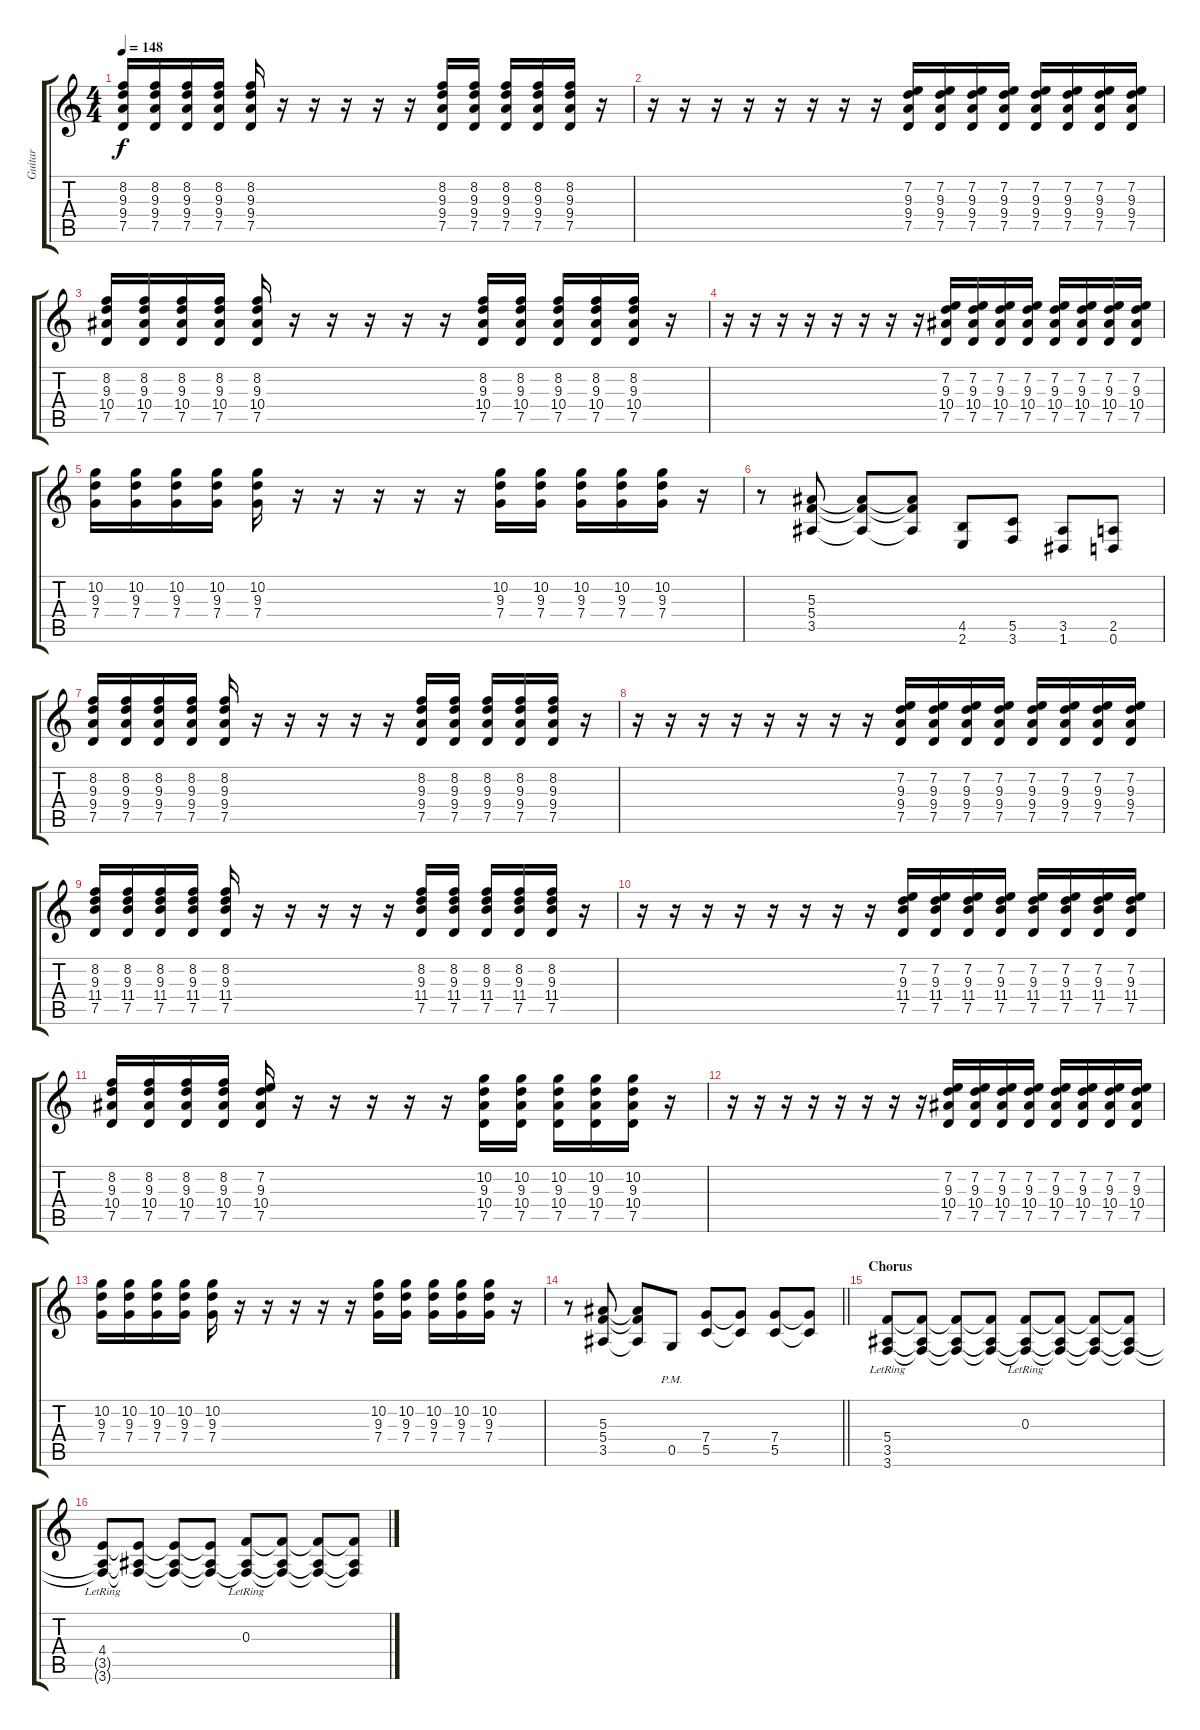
\track ("Guitar" "Guitar") {instrument overdrivenguitar}
\staff {score tabs}
\tuning (D4 A3 F3 C3 G2 D2) {hide}
\ts (4 4)
\tempo 148
\clef g2
\ks c
(8.2 9.3 9.4 7.5).16{dy f} (8.2 9.3 9.4 7.5).16 (8.2 9.3 9.4 7.5).16 (8.2 9.3 9.4 7.5).16 (8.2 9.3 9.4 7.5).16 r.16 r.16 r.16 r.16 r.16 (8.2 9.3 9.4 7.5).16 (8.2 9.3 9.4 7.5).16 (8.2 9.3 9.4 7.5).16 (8.2 9.3 9.4 7.5).16 (8.2 9.3 9.4 7.5).16 r.16 |
r.16 r.16 r.16 r.16 r.16 r.16 r.16 r.16 (7.2 9.3 9.4 7.5).16 (7.2 9.3 9.4 7.5).16 (7.2 9.3 9.4 7.5).16 (7.2 9.3 9.4 7.5).16 (7.2 9.3 9.4 7.5).16 (7.2 9.3 9.4 7.5).16 (7.2 9.3 9.4 7.5).16 (7.2 9.3 9.4 7.5).16 |
(8.2 9.3 10.4 7.5).16 (8.2 9.3 10.4 7.5).16 (8.2 9.3 10.4 7.5).16 (8.2 9.3 10.4 7.5).16 (8.2 9.3 10.4 7.5).16 r.16 r.16 r.16 r.16 r.16 (8.2 9.3 10.4 7.5).16 (8.2 9.3 10.4 7.5).16 (8.2 9.3 10.4 7.5).16 (8.2 9.3 10.4 7.5).16 (8.2 9.3 10.4 7.5).16 r.16 |
r.16 r.16 r.16 r.16 r.16 r.16 r.16 r.16 (7.2 9.3 10.4 7.5).16 (7.2 9.3 10.4 7.5).16 (7.2 9.3 10.4 7.5).16 (7.2 9.3 10.4 7.5).16 (7.2 9.3 10.4 7.5).16 (7.2 9.3 10.4 7.5).16 (7.2 9.3 10.4 7.5).16 (7.2 9.3 10.4 7.5).16 |
(10.2 9.3 7.4).16 (10.2 9.3 7.4).16 (10.2 9.3 7.4).16 (10.2 9.3 7.4).16 (10.2 9.3 7.4).16 r.16 r.16 r.16 r.16 r.16 (10.2 9.3 7.4).16 (10.2 9.3 7.4).16 (10.2 9.3 7.4).16 (10.2 9.3 7.4).16 (10.2 9.3 7.4).16 r.16 |
r.8 (5.3 5.4 3.5).8 (5.3{t} 5.4{t} 3.5{t}).8 (5.3{t} 5.4{t} 3.5{t}).8 (4.5 2.6).8 (5.5 3.6).8 (3.5 1.6).8 (2.5 0.6).8 |
(8.2 9.3 9.4 7.5).16 (8.2 9.3 9.4 7.5).16 (8.2 9.3 9.4 7.5).16 (8.2 9.3 9.4 7.5).16 (8.2 9.3 9.4 7.5).16 r.16 r.16 r.16 r.16 r.16 (8.2 9.3 9.4 7.5).16 (8.2 9.3 9.4 7.5).16 (8.2 9.3 9.4 7.5).16 (8.2 9.3 9.4 7.5).16 (8.2 9.3 9.4 7.5).16 r.16 |
r.16 r.16 r.16 r.16 r.16 r.16 r.16 r.16 (7.2 9.3 9.4 7.5).16 (7.2 9.3 9.4 7.5).16 (7.2 9.3 9.4 7.5).16 (7.2 9.3 9.4 7.5).16 (7.2 9.3 9.4 7.5).16 (7.2 9.3 9.4 7.5).16 (7.2 9.3 9.4 7.5).16 (7.2 9.3 9.4 7.5).16 |
(8.2 9.3 11.4 7.5).16 (8.2 9.3 11.4 7.5).16 (8.2 9.3 11.4 7.5).16 (8.2 9.3 11.4 7.5).16 (8.2 9.3 11.4 7.5).16 r.16 r.16 r.16 r.16 r.16 (8.2 9.3 11.4 7.5).16 (8.2 9.3 11.4 7.5).16 (8.2 9.3 11.4 7.5).16 (8.2 9.3 11.4 7.5).16 (8.2 9.3 11.4 7.5).16 r.16 |
r.16 r.16 r.16 r.16 r.16 r.16 r.16 r.16 (7.2 9.3 11.4 7.5).16 (7.2 9.3 11.4 7.5).16 (7.2 9.3 11.4 7.5).16 (7.2 9.3 11.4 7.5).16 (7.2 9.3 11.4 7.5).16 (7.2 9.3 11.4 7.5).16 (7.2 9.3 11.4 7.5).16 (7.2 9.3 11.4 7.5).16 |
(8.2 9.3 10.4 7.5).16 (8.2 9.3 10.4 7.5).16 (8.2 9.3 10.4 7.5).16 (8.2 9.3 10.4 7.5).16 (7.2 9.3 10.4 7.5).16 r.16 r.16 r.16 r.16 r.16 (10.2 9.3 10.4 7.5).16 (10.2 9.3 10.4 7.5).16 (10.2 9.3 10.4 7.5).16 (10.2 9.3 10.4 7.5).16 (10.2 9.3 10.4 7.5).16 r.16 |
r.16 r.16 r.16 r.16 r.16 r.16 r.16 r.16 (7.2 9.3 10.4 7.5).16 (7.2 9.3 10.4 7.5).16 (7.2 9.3 10.4 7.5).16 (7.2 9.3 10.4 7.5).16 (7.2 9.3 10.4 7.5).16 (7.2 9.3 10.4 7.5).16 (7.2 9.3 10.4 7.5).16 (7.2 9.3 10.4 7.5).16 |
(10.2 9.3 7.4).16 (10.2 9.3 7.4).16 (10.2 9.3 7.4).16 (10.2 9.3 7.4).16 (10.2 9.3 7.4).16 r.16 r.16 r.16 r.16 r.16 (10.2 9.3 7.4).16 (10.2 9.3 7.4).16 (10.2 9.3 7.4).16 (10.2 9.3 7.4).16 (10.2 9.3 7.4).16 r.16 |
\barLineRight lightlight
r.8 (5.3 5.4 3.5).8 (5.3{t} 5.4{t} 3.5{t}).8 0.5{pm}.8 (7.4 5.5).8 (7.4{t} 5.5{t}).8 (7.4 5.5).8 (7.4{t} 5.5{t}).8 |
\section ("" "Chorus")
(5.4{lr} 3.5{lr} 3.6{lr}).8 (5.4{t} 3.5{t} 3.6{t}).8 (5.4{t} 3.5{t} 3.6{t}).8 (5.4{t} 3.5{t} 3.6{t}).8 (0.3{lr} 3.5{t} 3.6{t}).8 (0.3{t} 3.5{t} 3.6{t}).8 (0.3{t} 3.5{t} 3.6{t}).8 (0.3{t} 3.5{t} 3.6{t}).8 |
(4.4{lr} 3.5{t} 3.6{t}).8 (4.4{t} 3.5{t} 3.6{t}).8 (4.4{t} 3.5{t} 3.6{t}).8 (4.4{t} 3.5{t} 3.6{t}).8 (0.3{lr} 3.5{t} 3.6{t}).8 (0.3{t} 3.5{t} 3.6{t}).8 (0.3{t} 3.5{t} 3.6{t}).8 (0.3{t} 3.5{t} 3.6{t}).8
